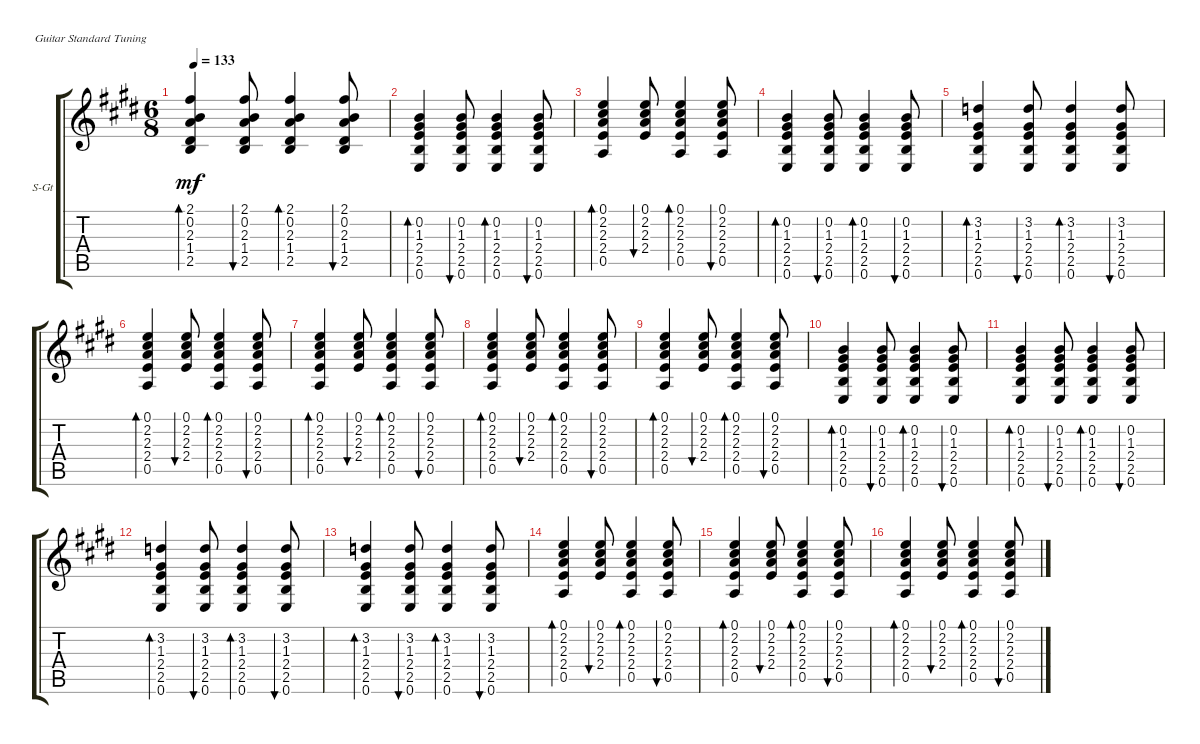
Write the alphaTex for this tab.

\defaultSystemsLayout 4
\bracketExtendMode groupsimilarinstruments
\firstSystemTrackNameOrientation horizontal
\otherSystemsTrackNameOrientation horizontal
\track ("Guitar John" "S-Gt") {instrument acousticguitarsteel}
\staff {score tabs}
\tuning (E4 B3 G3 D3 A2 E2)
\ts (6 8)
\tempo 133
\clef g2
\ks e
(2.1 0.2 2.3 1.4 2.5).4{bd 33 dy mf} (2.1 0.2 2.3 1.4 2.5).8{bu 32} (2.1 0.2 2.3 1.4 2.5).4{bd 33} (2.1 0.2 2.3 1.4 2.5).8{bu 32} |
(0.6 2.5 2.4 1.3 0.2).4{bd 31} (0.6 2.5 2.4 1.3 0.2).8{bu 30} (0.6 2.5 2.4 1.3 0.2).4{bd 31} (0.6 2.5 2.4 1.3 0.2).8{bu 30} |
(0.5 2.4 2.3 2.2 0.1).4{bd 31} (2.4 2.3 2.2 0.1).8{bu 30} (0.5 2.4 2.3 2.2 0.1).4{bd 31} (0.5 2.4 2.3 2.2 0.1).8{bu 30} |
(0.6 2.5 2.4 1.3 0.2).4{bd 31} (0.6 2.5 2.4 1.3 0.2).8{bu 30} (0.6 2.5 2.4 1.3 0.2).4{bd 31} (0.6 2.5 2.4 1.3 0.2).8{bu 30} |
(0.6 2.5 2.4 1.3 3.2).4{bd 31} (0.6 2.5 2.4 1.3 3.2).8{bu 30} (0.6 2.5 2.4 1.3 3.2).4{bd 31} (0.6 2.5 2.4 1.3 3.2).8{bu 30} |
(0.5 2.4 2.3 2.2 0.1).4{bd 31} (2.4 2.3 2.2 0.1).8{bu 30} (0.5 2.4 2.3 2.2 0.1).4{bd 31} (0.5 2.4 2.3 2.2 0.1).8{bu 30} |
(0.5 2.4 2.3 2.2 0.1).4{bd 31} (2.4 2.3 2.2 0.1).8{bu 30} (0.5 2.4 2.3 2.2 0.1).4{bd 31} (0.5 2.4 2.3 2.2 0.1).8{bu 30} |
(0.5 2.4 2.3 2.2 0.1).4{bd 31} (2.4 2.3 2.2 0.1).8{bu 30} (0.5 2.4 2.3 2.2 0.1).4{bd 31} (0.5 2.4 2.3 2.2 0.1).8{bu 30} |
(0.5 2.4 2.3 2.2 0.1).4{bd 31} (2.4 2.3 2.2 0.1).8{bu 30} (0.5 2.4 2.3 2.2 0.1).4{bd 31} (0.5 2.4 2.3 2.2 0.1).8{bu 30} |
(0.6 2.5 2.4 1.3 0.2).4{bd 31} (0.6 2.5 2.4 1.3 0.2).8{bu 30} (0.6 2.5 2.4 1.3 0.2).4{bd 31} (0.6 2.5 2.4 1.3 0.2).8{bu 30} |
(0.6 2.5 2.4 1.3 0.2).4{bd 31} (0.6 2.5 2.4 1.3 0.2).8{bu 30} (0.6 2.5 2.4 1.3 0.2).4{bd 31} (0.6 2.5 2.4 1.3 0.2).8{bu 30} |
(0.6 2.5 2.4 1.3 3.2).4{bd 31} (0.6 2.5 2.4 1.3 3.2).8{bu 30} (0.6 2.5 2.4 1.3 3.2).4{bd 31} (0.6 2.5 2.4 1.3 3.2).8{bu 30} |
(0.6 2.5 2.4 1.3 3.2).4{bd 31} (0.6 2.5 2.4 1.3 3.2).8{bu 30} (0.6 2.5 2.4 1.3 3.2).4{bd 31} (0.6 2.5 2.4 1.3 3.2).8{bu 30} |
(0.5 2.4 2.3 2.2 0.1).4{bd 31} (2.4 2.3 2.2 0.1).8{bu 30} (0.5 2.4 2.3 2.2 0.1).4{bd 31} (0.5 2.4 2.3 2.2 0.1).8{bu 30} |
(0.5 2.4 2.3 2.2 0.1).4{bd 31} (2.4 2.3 2.2 0.1).8{bu 30} (0.5 2.4 2.3 2.2 0.1).4{bd 31} (0.5 2.4 2.3 2.2 0.1).8{bu 30} |
(0.5 2.4 2.3 2.2 0.1).4{bd 31} (2.4 2.3 2.2 0.1).8{bu 30} (0.5 2.4 2.3 2.2 0.1).4{bd 31} (0.5 2.4 2.3 2.2 0.1).8{bu 30}
